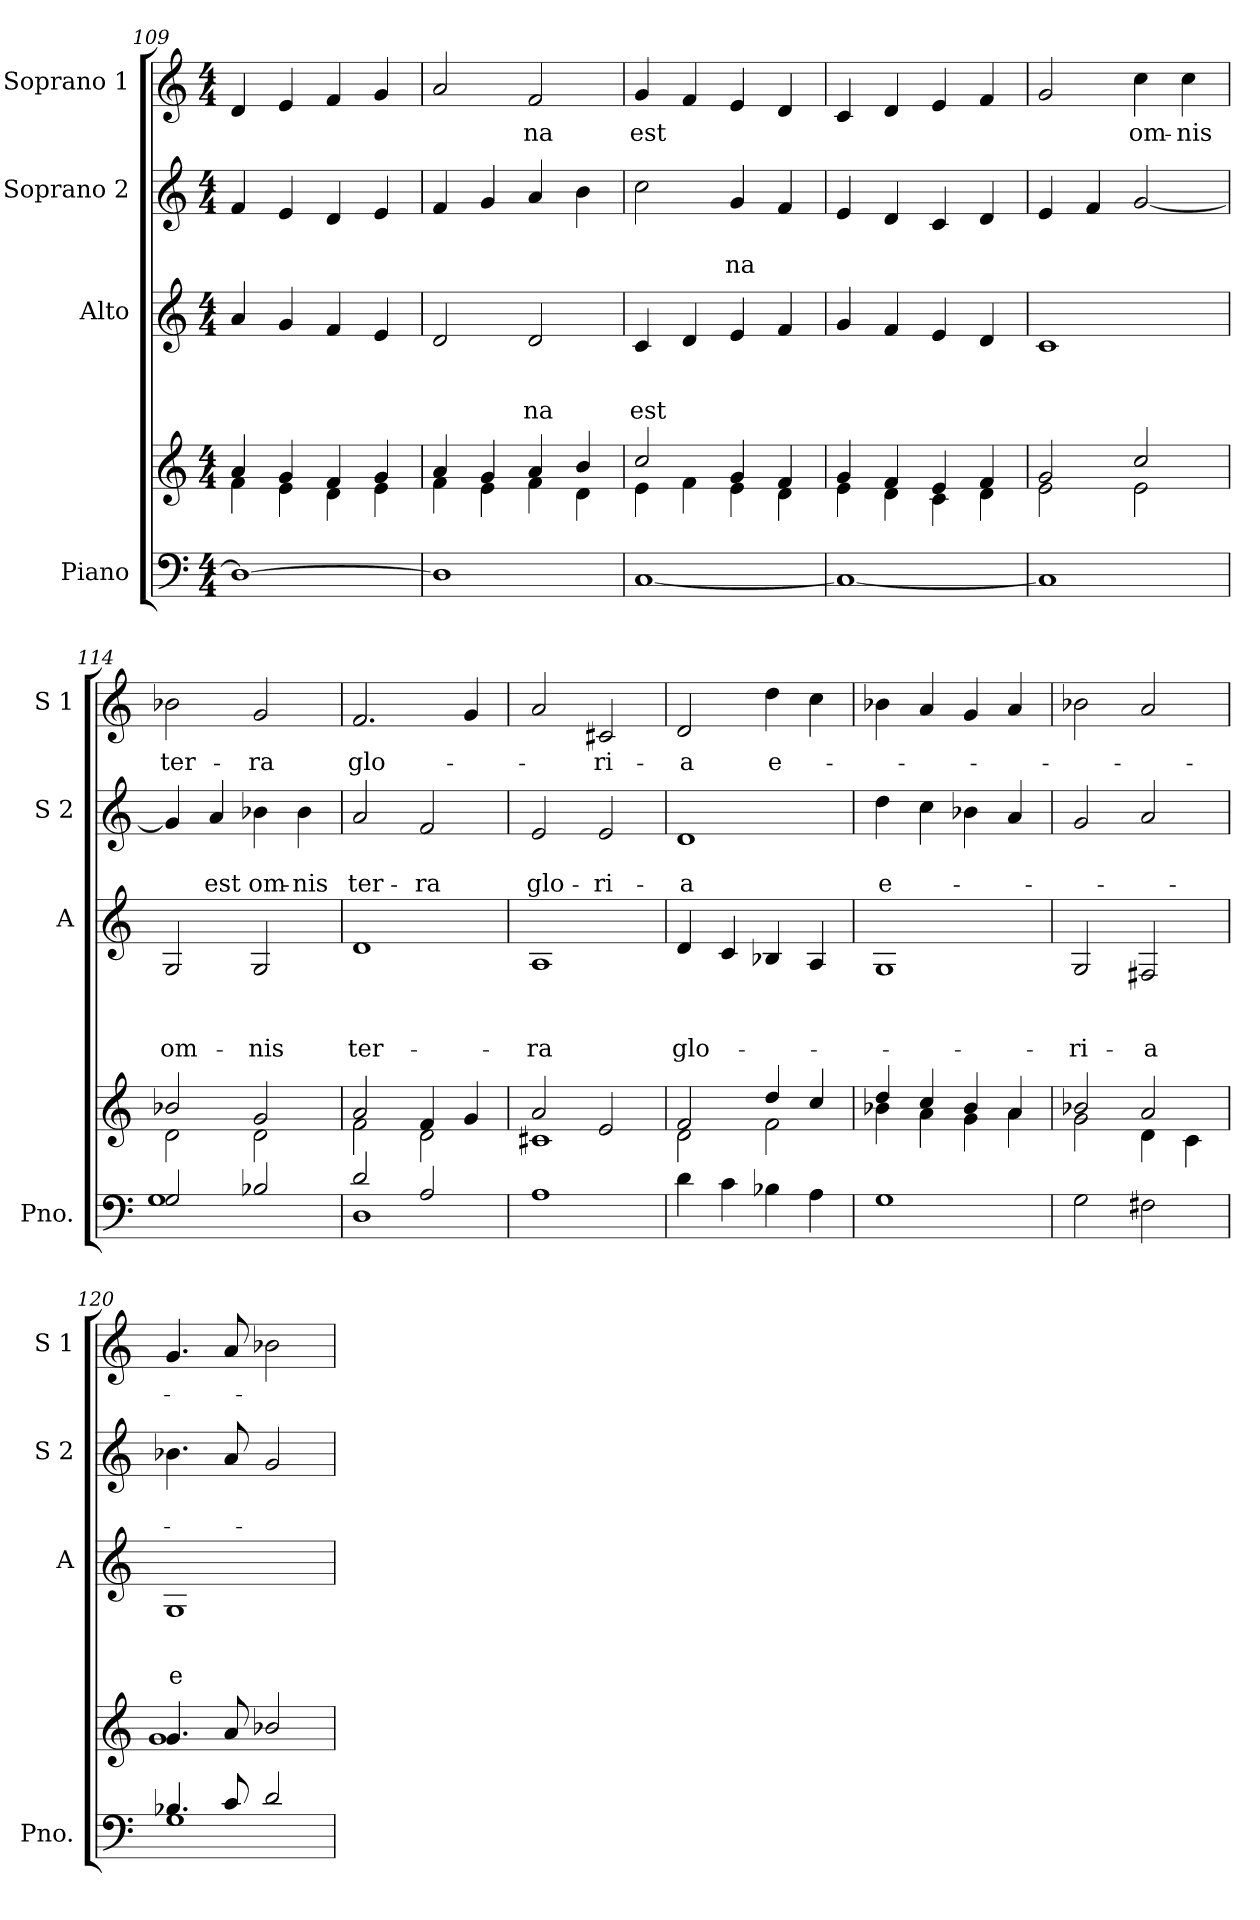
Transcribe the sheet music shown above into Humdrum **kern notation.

**kern	**kern	**kern	**text	**text	**text	**kern	**text	**text	**kern	**text
*part4	*part4	*part3	*part3	*part3	*part3	*part2	*part2	*part2	*part1	*part1
*staff5	*staff4	*staff3	*staff3	*staff3	*staff3	*staff2	*staff2	*staff2	*staff1	*staff1
*I"Piano	*	*I"Alto	*	*	*	*I"Soprano 2	*	*	*I"Soprano 1	*
*I'Pno.	*	*I'A	*	*	*	*I'S 2	*	*	*I'S 1	*
*clefF4	*clefG2	*clefG2	*	*	*	*clefG2	*	*	*clefG2	*
*k[]	*k[]	*k[]	*	*	*	*k[]	*	*	*k[]	*
*C:	*C:	*C:	*	*	*	*C:	*	*	*C:	*
*M4/4	*M4/4	*M4/4	*	*	*	*M4/4	*	*	*M4/4	*
=109	=109	=109	=109	=109	=109	=109	=109	=109	=109	=109
*	*^	*	*	*	*	*	*	*	*	*
1D_	4a/	4f\	4a/	.	.	.	4f/	.	.	4d/	.
.	4g/	4e\	4g/	.	.	.	4e/	.	.	4e/	.
.	4f/	4d\	4f/	.	.	.	4d/	.	.	4f/	.
.	4g/	4e\	4e/	.	.	.	4e/	.	.	4g/	.
!!LO:PB:g=z
=110	=110	=110	=110	=110	=110	=110	=110	=110	=110	=110	=110
1D]	4a/	4f\	2d/	.	.	.	4f/	.	.	2a/	.
.	4g/	4e\	.	.	.	.	4g/	.	.	.	.
!	!	!	!	!	!	!LO:LY:b	!	!	!	!	!LO:LY:b
.	4a/	4f\	2d/	.	.	-na	4a/	.	.	2f/	-na
.	4b/	4d\	.	.	.	.	4b\	.	.	.	.
=111	=111	=111	=111	=111	=111	=111	=111	=111	=111	=111	=111
!	!	!	!	!	!	!LO:LY:b	!	!	!	!	!LO:LY:b
[1C	2cc/	4e\	4c/	.	.	est	2cc\	.	.	4g/	est
.	.	4f\	4d/	.	.	.	.	.	.	4f/	.
!	!	!	!	!	!	!	!	!	!LO:LY:b	!	!
.	4g/	4e\	4e/	.	.	.	4g/	.	-na	4e/	.
.	4f/	4d\	4f/	.	.	.	4f/	.	.	4d/	.
=112	=112	=112	=112	=112	=112	=112	=112	=112	=112	=112	=112
1C_	4g/	4e\	4g/	.	.	.	4e/	.	.	4c/	.
.	4f/	4d\	4f/	.	.	.	4d/	.	.	4d/	.
.	4e/	4c\	4e/	.	.	.	4c/	.	.	4e/	.
.	4f/	4d\	4d/	.	.	.	4d/	.	.	4f/	.
=113	=113	=113	=113	=113	=113	=113	=113	=113	=113	=113	=113
1C]	2g/	2e\	1c	.	.	.	4e/	.	.	2g/	.
.	.	.	.	.	.	.	4f/	.	.	.	.
!	!	!	!	!	!	!	!	!	!	!	!LO:LY:b
.	2cc/	2e\	.	.	.	.	[2g/	.	.	4cc\	om-
!	!	!	!	!	!	!	!	!	!	!	!LO:LY:b
.	.	.	.	.	.	.	.	.	.	4cc\	-nis
=114	=114	=114	=114	=114	=114	=114	=114	=114	=114	=114	=114
*^	*	*	*	*	*	*	*	*	*	*	*
!	!	!	!	!	!	!	!LO:LY:b	!	!	!	!	!LO:LY:b
2G/	1G	2b-X/	2d\	2G/	.	.	om-	4g/]	.	.	2b-X\	ter-
!	!	!	!	!	!	!	!	!	!	!LO:LY:b	!	!
.	.	.	.	.	.	.	.	4a/	.	est	.	.
!	!	!	!	!	!	!	!LO:LY:b	!	!	!LO:LY:b	!	!LO:LY:b
2B-X/	.	2g/	2d\	2G/	.	.	-nis	4b-X\	.	om-	2g/	-ra
!	!	!	!	!	!	!	!	!	!	!LO:LY:b	!	!
.	.	.	.	.	.	.	.	4b-\	.	-nis	.	.
=115	=115	=115	=115	=115	=115	=115	=115	=115	=115	=115	=115	=115
!	!	!	!	!	!	!	!LO:LY:b	!	!	!LO:LY:b	!	!LO:LY:b
2d/	1D	2a/	2f\	1d	.	.	ter-	2a/	.	ter-	2.f/	glo-
!	!	!	!	!	!	!	!	!	!	!LO:LY:b	!	!
2A/	.	4f/	2d\	.	.	.	.	2f/	.	-ra	.	.
.	.	4g/	.	.	.	.	.	.	.	.	4g/	.
*v	*v	*	*	*	*	*	*	*	*	*	*	*
!!LO:LB:g=z
=116	=116	=116	=116	=116	=116	=116	=116	=116	=116	=116	=116
!	!	!	!	!	!	!LO:LY:b	!	!	!LO:LY:b	!	!
1A	2a/	1c#X	1A	.	.	-ra	2e/	.	glo-	2a/	.
!	!	!	!	!	!	!	!	!	!LO:LY:b	!	!LO:LY:b
.	2e/	.	.	.	.	.	2e/	.	-ri-	2c#X/	-ri-
=117	=117	=117	=117	=117	=117	=117	=117	=117	=117	=117	=117
!	!	!	!	!	!	!LO:LY:b	!	!	!LO:LY:b	!	!LO:LY:b
4d\	2f/	2d\	4d/	.	.	glo-	1d	.	-a	2d/	-a
4c\	.	.	4c/	.	.	.	.	.	.	.	.
!	!	!	!	!	!	!	!	!	!	!	!LO:LY:b
4B-X\	4dd/	2f\	4B-X/	.	.	.	.	.	.	4dd\	e-
4A\	4cc/	.	4A/	.	.	.	.	.	.	4cc\	.
=118	=118	=118	=118	=118	=118	=118	=118	=118	=118	=118	=118
!	!	!	!	!	!	!	!	!	!LO:LY:b	!	!
1G	4dd/	4b-X\	1G	.	.	.	4dd\	.	e-	4b-X\	.
.	4cc/	4a\	.	.	.	.	4cc\	.	.	4a/	.
.	4b-/	4g\	.	.	.	.	4b-X\	.	.	4g/	.
.	4a/	4a\	.	.	.	.	4a/	.	.	4a/	.
=119	=119	=119	=119	=119	=119	=119	=119	=119	=119	=119	=119
!	!	!	!	!	!	!LO:LY:b	!	!	!	!	!
2G\	2b-X/	2g\	2G/	.	.	-ri-	2g/	.	.	2b-X\	.
!	!	!	!	!	!	!LO:LY:b	!	!	!	!	!
2F#X\	2a/	4d\	2F#X/	.	.	-a	2a/	.	.	2a/	.
.	.	4c\	.	.	.	.	.	.	.	.	.
=120	=120	=120	=120	=120	=120	=120	=120	=120	=120	=120	=120
*^	*	*	*	*	*	*	*	*	*	*	*
!	!	!	!	!	!	!	!LO:LY:b	!	!	!	!	!
4.B-X/	1G	4.g/	1g	1G	.	.	e-	4.b-X\	.	.	4.g/	.
8c/	.	8a/	.	.	.	.	.	8a/	.	.	8a/	.
2d/	.	2b-X/	.	.	.	.	.	2g/	.	.	2b-X\	.
*v	*v	*	*	*	*	*	*	*	*	*	*	*
*	*v	*v	*	*	*	*	*	*	*	*	*
=	=	=	=	=	=	=	=	=	=	=
*-	*-	*-	*-	*-	*-	*-	*-	*-	*-	*-
